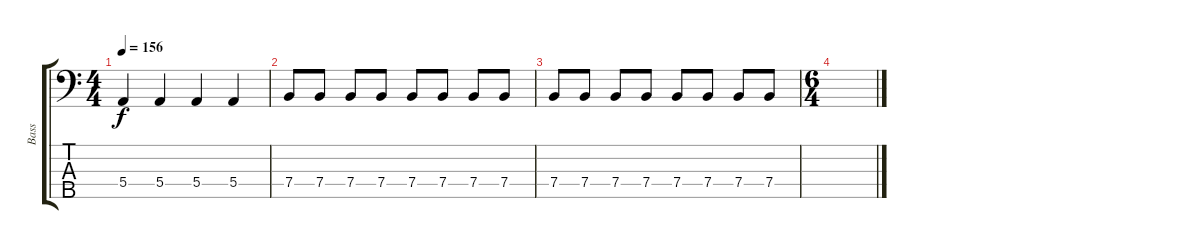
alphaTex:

\track ("Bass" "Bass") {instrument electricbassfinger}
\staff {score tabs}
\tuning (G2 D2 A1 E1 B0) {hide}
\ts (4 4)
\tempo 156
\clef f4
\ks c
5.4.4{dy f} 5.4.4 5.4.4 5.4.4 |
7.4.8 7.4.8 7.4.8 7.4.8 7.4.8 7.4.8 7.4.8 7.4.8 |
7.4.8 7.4.8 7.4.8 7.4.8 7.4.8 7.4.8 7.4.8 7.4.8 |
\ts (6 4)
